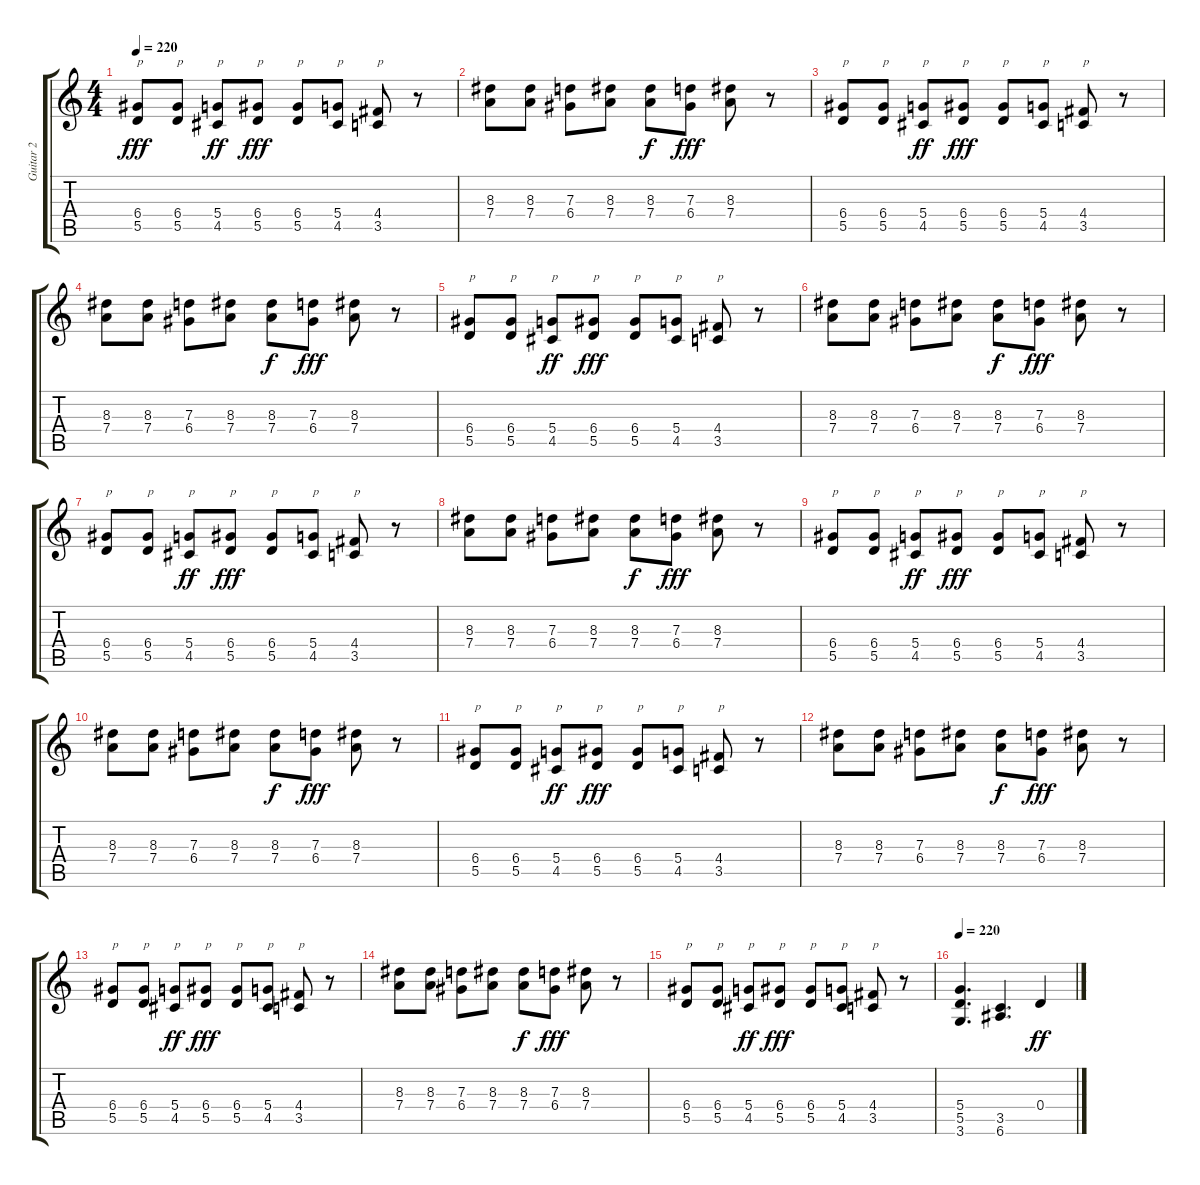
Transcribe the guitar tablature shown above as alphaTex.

\track ("Guitar 2" "Guitar 2") {instrument distortionguitar}
\staff {score tabs}
\tuning (E4 B3 G3 D3 A2 E2) {hide}
\ts (4 4)
\tempo 220
\clef g2
\ks c
(6.4 5.5).8{txt "p" dy fff} (6.4 5.5).8{txt "p"} (5.4 4.5).8{txt "p" dy ff} (6.4 5.5).8{txt "p" dy fff} (6.4 5.5).8{txt "p"} (5.4 4.5).8{txt "p"} (4.4 3.5).8{txt "p"} r.8 |
(8.3 7.4).8 (8.3 7.4).8 (7.3 6.4).8 (8.3 7.4).8 (8.3 7.4).8{dy f} (7.3 6.4).8{dy fff} (8.3 7.4).8 r.8 |
(6.4 5.5).8{txt "p"} (6.4 5.5).8{txt "p"} (5.4 4.5).8{txt "p" dy ff} (6.4 5.5).8{txt "p" dy fff} (6.4 5.5).8{txt "p"} (5.4 4.5).8{txt "p"} (4.4 3.5).8{txt "p"} r.8 |
(8.3 7.4).8 (8.3 7.4).8 (7.3 6.4).8 (8.3 7.4).8 (8.3 7.4).8{dy f} (7.3 6.4).8{dy fff} (8.3 7.4).8 r.8 |
(6.4 5.5).8{txt "p"} (6.4 5.5).8{txt "p"} (5.4 4.5).8{txt "p" dy ff} (6.4 5.5).8{txt "p" dy fff} (6.4 5.5).8{txt "p"} (5.4 4.5).8{txt "p"} (4.4 3.5).8{txt "p"} r.8 |
(8.3 7.4).8 (8.3 7.4).8 (7.3 6.4).8 (8.3 7.4).8 (8.3 7.4).8{dy f} (7.3 6.4).8{dy fff} (8.3 7.4).8 r.8 |
(6.4 5.5).8{txt "p"} (6.4 5.5).8{txt "p"} (5.4 4.5).8{txt "p" dy ff} (6.4 5.5).8{txt "p" dy fff} (6.4 5.5).8{txt "p"} (5.4 4.5).8{txt "p"} (4.4 3.5).8{txt "p"} r.8 |
(8.3 7.4).8 (8.3 7.4).8 (7.3 6.4).8 (8.3 7.4).8 (8.3 7.4).8{dy f} (7.3 6.4).8{dy fff} (8.3 7.4).8 r.8 |
(6.4 5.5).8{txt "p"} (6.4 5.5).8{txt "p"} (5.4 4.5).8{txt "p" dy ff} (6.4 5.5).8{txt "p" dy fff} (6.4 5.5).8{txt "p"} (5.4 4.5).8{txt "p"} (4.4 3.5).8{txt "p"} r.8 |
(8.3 7.4).8 (8.3 7.4).8 (7.3 6.4).8 (8.3 7.4).8 (8.3 7.4).8{dy f} (7.3 6.4).8{dy fff} (8.3 7.4).8 r.8 |
(6.4 5.5).8{txt "p"} (6.4 5.5).8{txt "p"} (5.4 4.5).8{txt "p" dy ff} (6.4 5.5).8{txt "p" dy fff} (6.4 5.5).8{txt "p"} (5.4 4.5).8{txt "p"} (4.4 3.5).8{txt "p"} r.8 |
(8.3 7.4).8 (8.3 7.4).8 (7.3 6.4).8 (8.3 7.4).8 (8.3 7.4).8{dy f} (7.3 6.4).8{dy fff} (8.3 7.4).8 r.8 |
(6.4 5.5).8{txt "p"} (6.4 5.5).8{txt "p"} (5.4 4.5).8{txt "p" dy ff} (6.4 5.5).8{txt "p" dy fff} (6.4 5.5).8{txt "p"} (5.4 4.5).8{txt "p"} (4.4 3.5).8{txt "p"} r.8 |
(8.3 7.4).8 (8.3 7.4).8 (7.3 6.4).8 (8.3 7.4).8 (8.3 7.4).8{dy f} (7.3 6.4).8{dy fff} (8.3 7.4).8 r.8 |
(6.4 5.5).8{txt "p"} (6.4 5.5).8{txt "p"} (5.4 4.5).8{txt "p" dy ff} (6.4 5.5).8{txt "p" dy fff} (6.4 5.5).8{txt "p"} (5.4 4.5).8{txt "p"} (4.4 3.5).8{txt "p"} r.8 |
\tempo 220
(5.4 5.5 3.6).4{d} (3.5 6.6).4{d} 0.4.4{dy ff}
